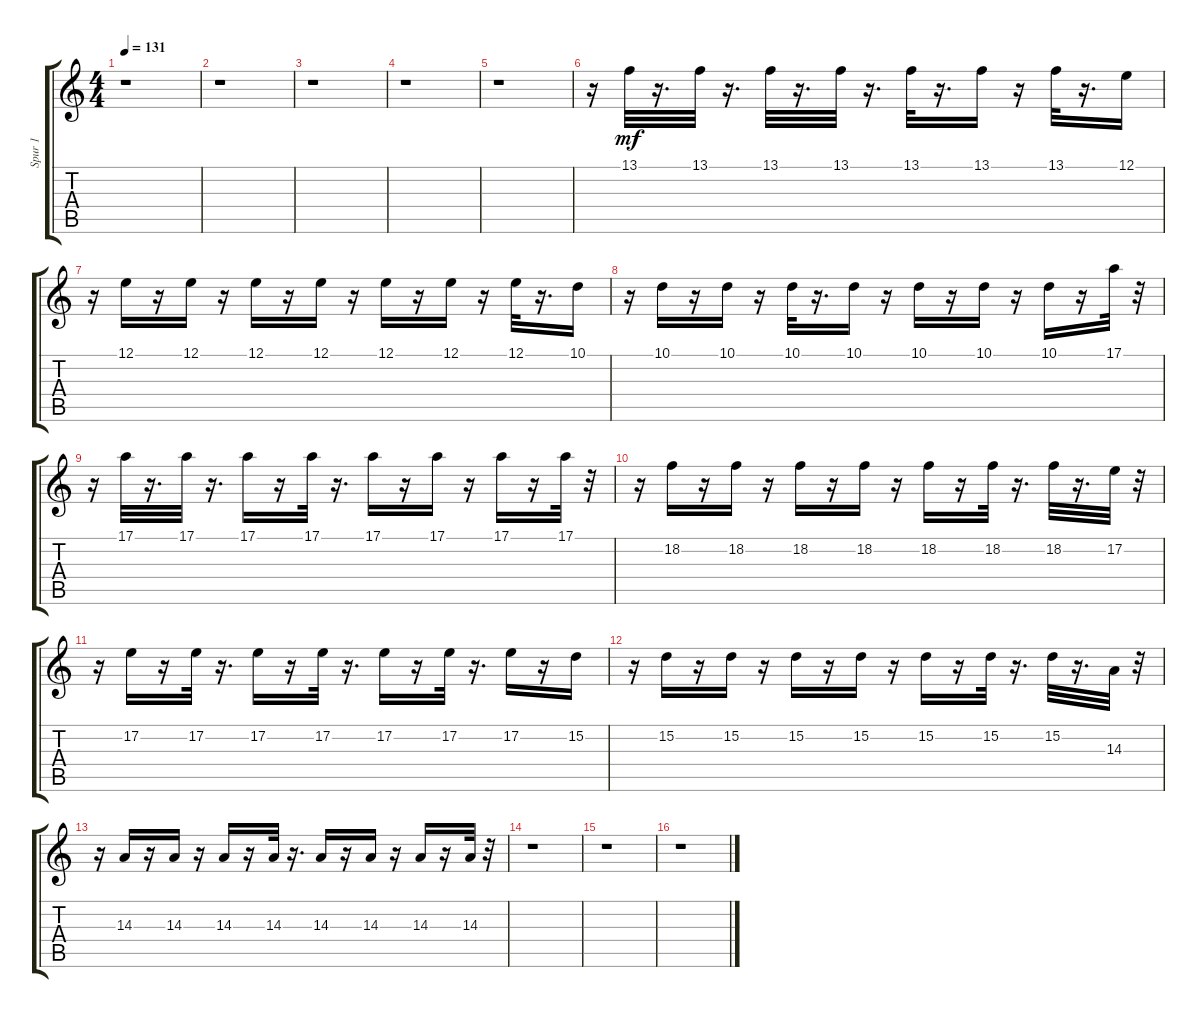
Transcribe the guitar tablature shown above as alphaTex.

\track ("Spur 1" "Spur 1") {instrument lead1square}
\staff {score tabs}
\tuning (E4 B3 G3 D3 A2 E2) {hide}
\ts (4 4)
\tempo 131
\clef g2
\ks c
r.1{dy mf} |
r.1 |
r.1 |
r.1 |
r.1 |
r.16 13.1.32 r.16{d} 13.1.32 r.16{d} 13.1.32 r.16{d} 13.1.32 r.16{d} 13.1.32 r.16{d} 13.1.16 r.16 13.1.32 r.16{d} 12.1.16 |
r.16 12.1.16 r.16 12.1.16 r.16 12.1.16 r.16 12.1.16 r.16 12.1.16 r.16 12.1.16 r.16 12.1.32 r.16{d} 10.1.16 |
r.16 10.1.16 r.16 10.1.16 r.16 10.1.32 r.16{d} 10.1.16 r.16 10.1.16 r.16 10.1.16 r.16 10.1.16 r.16 17.1.32 r.32 |
r.16 17.1.32 r.16{d} 17.1.32 r.16{d} 17.1.16 r.16 17.1.32 r.16{d} 17.1.16 r.16 17.1.16 r.16 17.1.16 r.16 17.1.32 r.32 |
r.16 18.2.16 r.16 18.2.16 r.16 18.2.16 r.16 18.2.16 r.16 18.2.16 r.16 18.2.32 r.16{d} 18.2.32 r.16{d} 17.2.32 r.32 |
r.16 17.2.16 r.16 17.2.32 r.16{d} 17.2.16 r.16 17.2.32 r.16{d} 17.2.16 r.16 17.2.32 r.16{d} 17.2.16 r.16 15.2.16 |
r.16 15.2.16 r.16 15.2.16 r.16 15.2.16 r.16 15.2.16 r.16 15.2.16 r.16 15.2.32 r.16{d} 15.2.32 r.16{d} 14.3.32 r.32 |
r.16 14.3.16 r.16 14.3.16 r.16 14.3.16 r.16 14.3.32 r.16{d} 14.3.16 r.16 14.3.16 r.16 14.3.16 r.16 14.3.32 r.32 |
r.1 |
r.1 |
r.1
